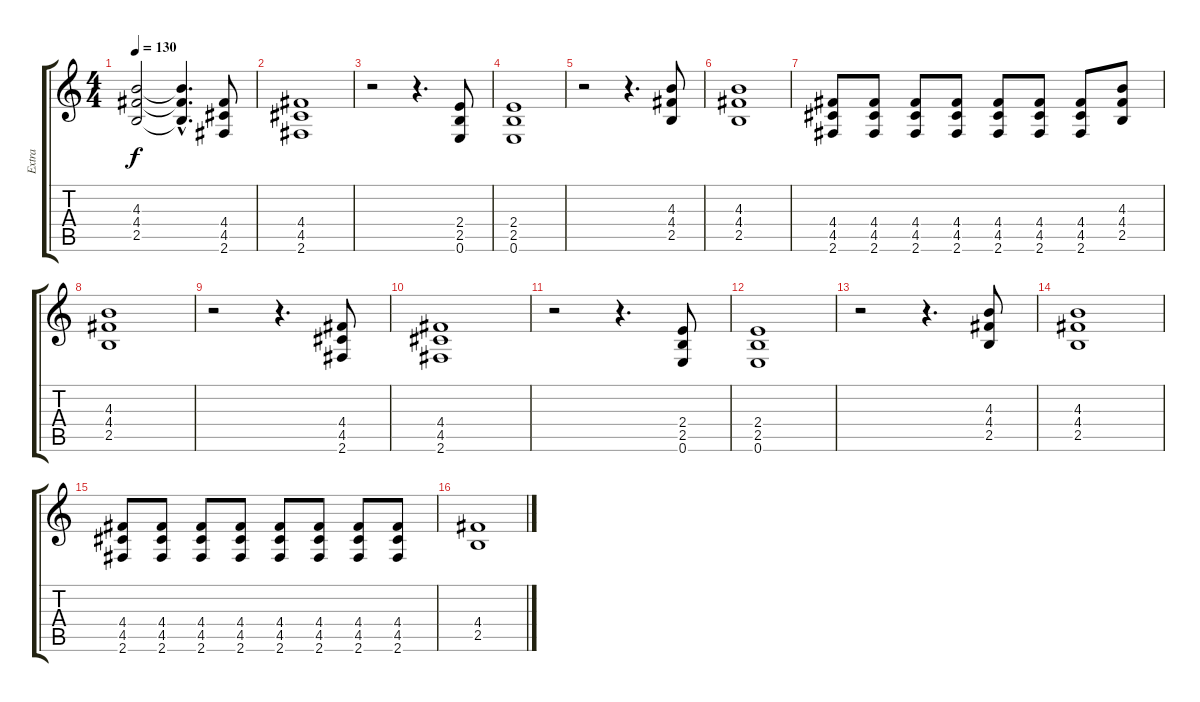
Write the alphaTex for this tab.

\track ("Extra" "Extra") {instrument overdrivenguitar}
\staff {score tabs}
\tuning (E4 B3 G3 D3 A2 E2) {hide}
\ts (4 4)
\tempo 130
\clef g2
\ks c
(4.3{t} 4.4{t} 2.5{t}).2{dy f} (4.3{hac t} 4.4{hac t} 2.5{hac t}).4{d} (4.4 4.5 2.6).8 |
(4.4 4.5 2.6).1 |
r.2 r.4{d} (2.4 2.5 0.6).8 |
(2.4 2.5 0.6).1 |
r.2 r.4{d} (4.3 4.4 2.5).8 |
(4.3 4.4 2.5).1 |
(4.4 4.5 2.6).8 (4.4 4.5 2.6).8 (4.4 4.5 2.6).8 (4.4 4.5 2.6).8 (4.4 4.5 2.6).8 (4.4 4.5 2.6).8 (4.4 4.5 2.6).8 (4.3 4.4 2.5).8 |
(4.3 4.4 2.5).1 |
r.2 r.4{d} (4.4 4.5 2.6).8 |
(4.4 4.5 2.6).1 |
r.2 r.4{d} (2.4 2.5 0.6).8 |
(2.4 2.5 0.6).1 |
r.2 r.4{d} (4.3 4.4 2.5).8 |
(4.3 4.4 2.5).1 |
(4.4 4.5 2.6).8 (4.4 4.5 2.6).8 (4.4 4.5 2.6).8 (4.4 4.5 2.6).8 (4.4 4.5 2.6).8 (4.4 4.5 2.6).8 (4.4 4.5 2.6).8 (4.4 4.5 2.6).8 |
(4.4 2.5).1
